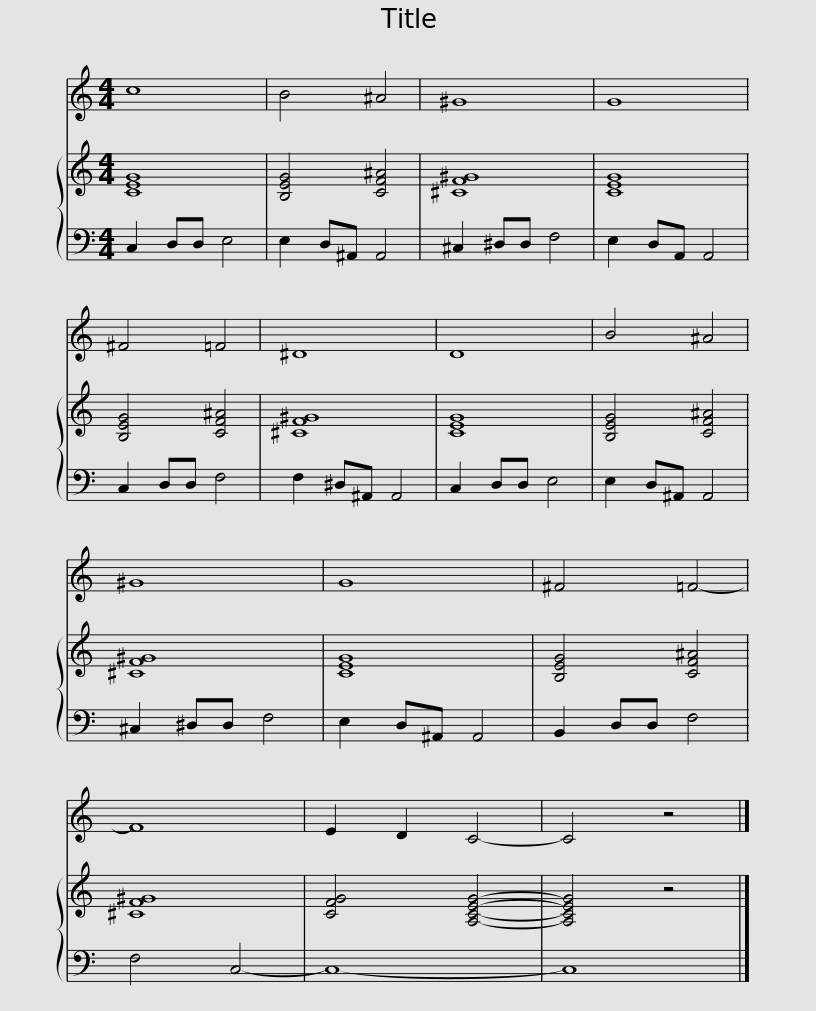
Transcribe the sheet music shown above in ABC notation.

X:1
%%score 1 { 2 | 3 }
L:1/8
M:4/4
I:linebreak $
K:C
V:1 treble
V:2 treble
V:3 bass
V:1
 c8 | B4 ^A4 | ^G8 | G8 | ^F4 =F4 | %5
 ^D8 | D8 | B4 ^A4 |$ ^G8 | G8 | %10
 ^F4 =F4- | F8 | E2 D2 C4- | C4 z4 |] %14
V:2
 [CEG]8 | [B,EG]4 [CF^A]4 | [^CF^G]8 | [CEG]8 | [B,EG]4 [CF^A]4 | %5
 [^CF^G]8 | [CEG]8 | [B,EG]4 [CF^A]4 |$ [^CF^G]8 | [CEG]8 | %10
 [B,EG]4 [CF^A]4 | [^CF^G]8 | [CFG]4 [A,CEG]4- | [A,CEG]4 z4 |] %14
V:3
 C,2 D,D, E,4 | E,2 D,^A,, A,,4 | ^C,2 ^D,D, F,4 | E,2 D,A,, A,,4 | C,2 D,D, F,4 | %5
 F,2 ^D,^A,, A,,4 | C,2 D,D, E,4 | E,2 D,^A,, A,,4 |$ ^C,2 ^D,D, F,4 | E,2 D,^A,, A,,4 | %10
 B,,2 D,D, F,4 | F,4 C,4- | C,8- | C,8 |] %14
